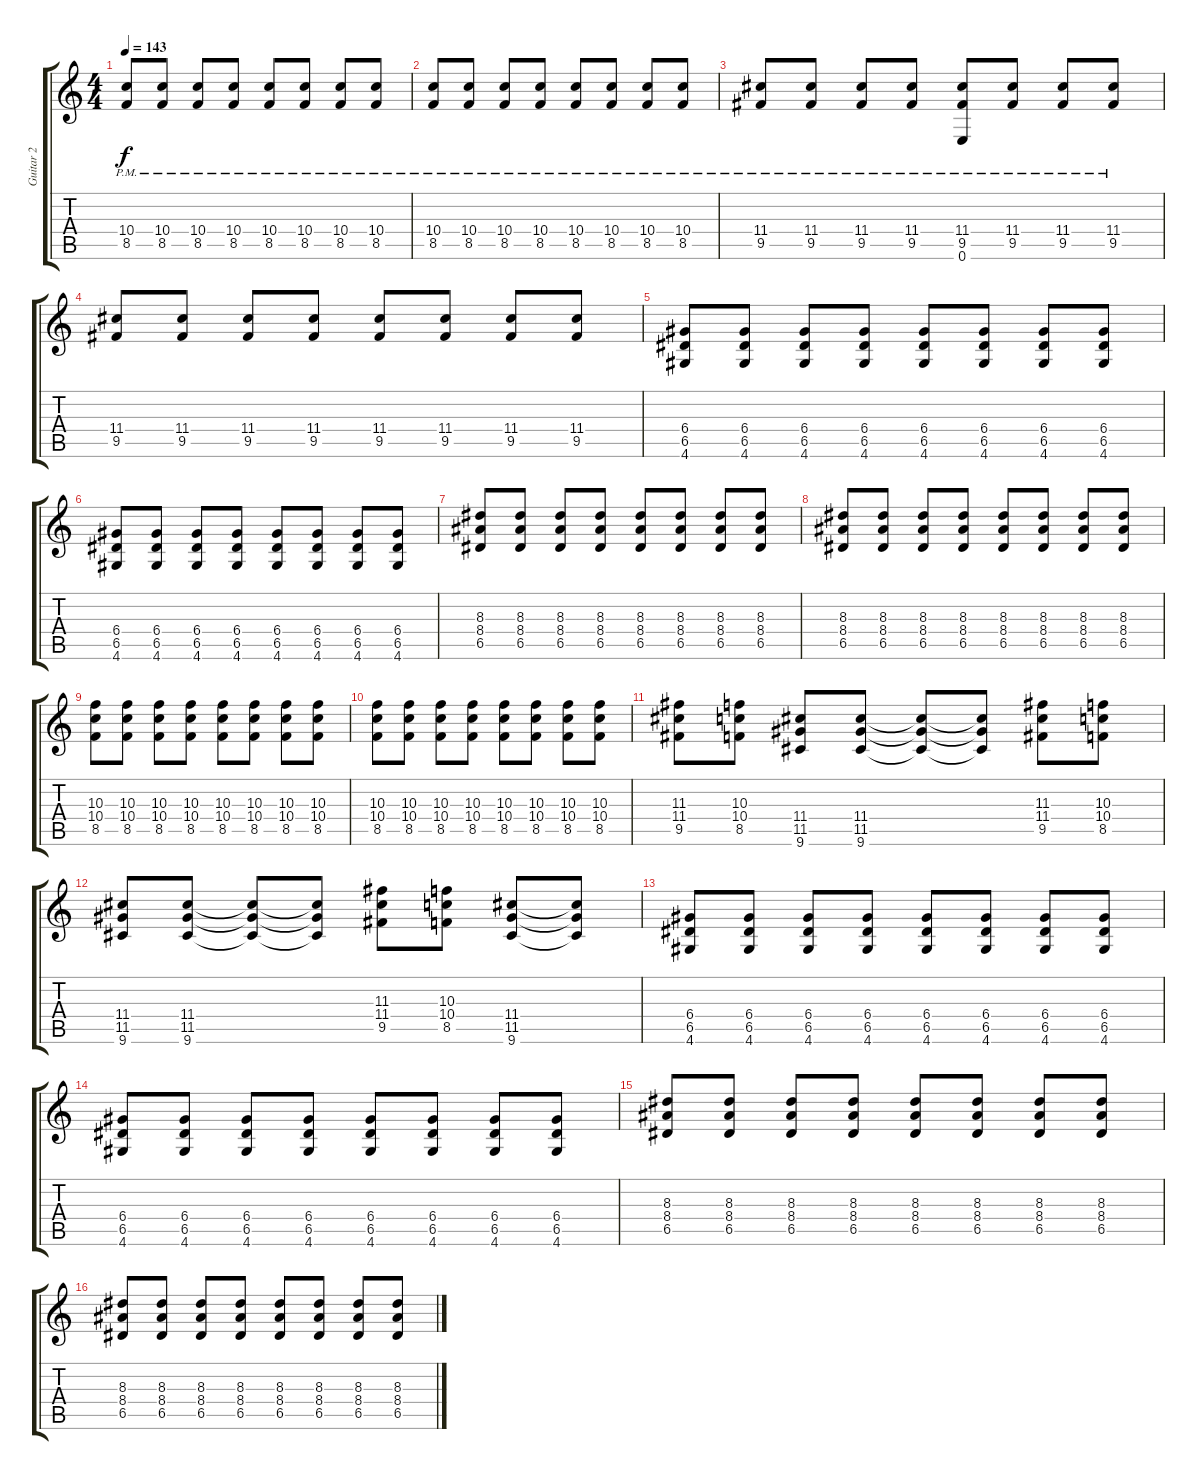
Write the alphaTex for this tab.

\track ("Guitar 2" "Guitar 2") {instrument distortionguitar}
\staff {score tabs}
\tuning (E4 B3 G3 D3 A2 E2) {hide}
\ts (4 4)
\tempo 143
\clef g2
\ks c
(10.4{pm} 8.5{pm}).8{dy f} (10.4{pm} 8.5{pm}).8 (10.4{pm} 8.5{pm}).8 (10.4{pm} 8.5{pm}).8 (10.4{pm} 8.5{pm}).8 (10.4{pm} 8.5{pm}).8 (10.4{pm} 8.5{pm}).8 (10.4{pm} 8.5{pm}).8 |
(10.4{pm} 8.5{pm}).8 (10.4{pm} 8.5{pm}).8 (10.4{pm} 8.5{pm}).8 (10.4{pm} 8.5{pm}).8 (10.4{pm} 8.5{pm}).8 (10.4{pm} 8.5{pm}).8 (10.4{pm} 8.5{pm}).8 (10.4{pm} 8.5{pm}).8 |
(11.4{pm} 9.5{pm}).8 (11.4{pm} 9.5{pm}).8 (11.4{pm} 9.5{pm}).8 (11.4{pm} 9.5{pm}).8 (11.4{pm} 9.5 0.6).8 (11.4{pm} 9.5{pm}).8 (11.4{pm} 9.5{pm}).8 (11.4{pm} 9.5{pm}).8 |
(11.4 9.5).8 (11.4 9.5).8 (11.4 9.5).8 (11.4 9.5).8 (11.4 9.5).8 (11.4 9.5).8 (11.4 9.5).8 (11.4 9.5).8 |
(6.4 6.5 4.6).8 (6.4 6.5 4.6).8 (6.4 6.5 4.6).8 (6.4 6.5 4.6).8 (6.4 6.5 4.6).8 (6.4 6.5 4.6).8 (6.4 6.5 4.6).8 (6.4 6.5 4.6).8 |
(6.4 6.5 4.6).8 (6.4 6.5 4.6).8 (6.4 6.5 4.6).8 (6.4 6.5 4.6).8 (6.4 6.5 4.6).8 (6.4 6.5 4.6).8 (6.4 6.5 4.6).8 (6.4 6.5 4.6).8 |
(8.3 8.4 6.5).8 (8.3 8.4 6.5).8 (8.3 8.4 6.5).8 (8.3 8.4 6.5).8 (8.3 8.4 6.5).8 (8.3 8.4 6.5).8 (8.3 8.4 6.5).8 (8.3 8.4 6.5).8 |
(8.3 8.4 6.5).8 (8.3 8.4 6.5).8 (8.3 8.4 6.5).8 (8.3 8.4 6.5).8 (8.3 8.4 6.5).8 (8.3 8.4 6.5).8 (8.3 8.4 6.5).8 (8.3 8.4 6.5).8 |
(10.3 10.4 8.5).8 (10.3 10.4 8.5).8 (10.3 10.4 8.5).8 (10.3 10.4 8.5).8 (10.3 10.4 8.5).8 (10.3 10.4 8.5).8 (10.3 10.4 8.5).8 (10.3 10.4 8.5).8 |
(10.3 10.4 8.5).8 (10.3 10.4 8.5).8 (10.3 10.4 8.5).8 (10.3 10.4 8.5).8 (10.3 10.4 8.5).8 (10.3 10.4 8.5).8 (10.3 10.4 8.5).8 (10.3 10.4 8.5).8 |
(11.3 11.4 9.5).8 (10.3 10.4 8.5).8 (11.4 11.5 9.6).8 (11.4 11.5 9.6).8 (11.4{t} 11.5{t} 9.6{t}).8 (11.4{t} 11.5{t} 9.6{t}).8 (11.3 11.4 9.5).8 (10.3 10.4 8.5).8 |
(11.4 11.5 9.6).8 (11.4 11.5 9.6).8 (11.4{t} 11.5{t} 9.6{t}).8 (11.4{t} 11.5{t} 9.6{t}).8 (11.3 11.4 9.5).8 (10.3 10.4 8.5).8 (11.4 11.5 9.6).8 (11.4{t} 11.5{t} 9.6{t}).8 |
(6.4 6.5 4.6).8 (6.4 6.5 4.6).8 (6.4 6.5 4.6).8 (6.4 6.5 4.6).8 (6.4 6.5 4.6).8 (6.4 6.5 4.6).8 (6.4 6.5 4.6).8 (6.4 6.5 4.6).8 |
(6.4 6.5 4.6).8 (6.4 6.5 4.6).8 (6.4 6.5 4.6).8 (6.4 6.5 4.6).8 (6.4 6.5 4.6).8 (6.4 6.5 4.6).8 (6.4 6.5 4.6).8 (6.4 6.5 4.6).8 |
(8.3 8.4 6.5).8 (8.3 8.4 6.5).8 (8.3 8.4 6.5).8 (8.3 8.4 6.5).8 (8.3 8.4 6.5).8 (8.3 8.4 6.5).8 (8.3 8.4 6.5).8 (8.3 8.4 6.5).8 |
(8.3 8.4 6.5).8 (8.3 8.4 6.5).8 (8.3 8.4 6.5).8 (8.3 8.4 6.5).8 (8.3 8.4 6.5).8 (8.3 8.4 6.5).8 (8.3 8.4 6.5).8 (8.3 8.4 6.5).8
